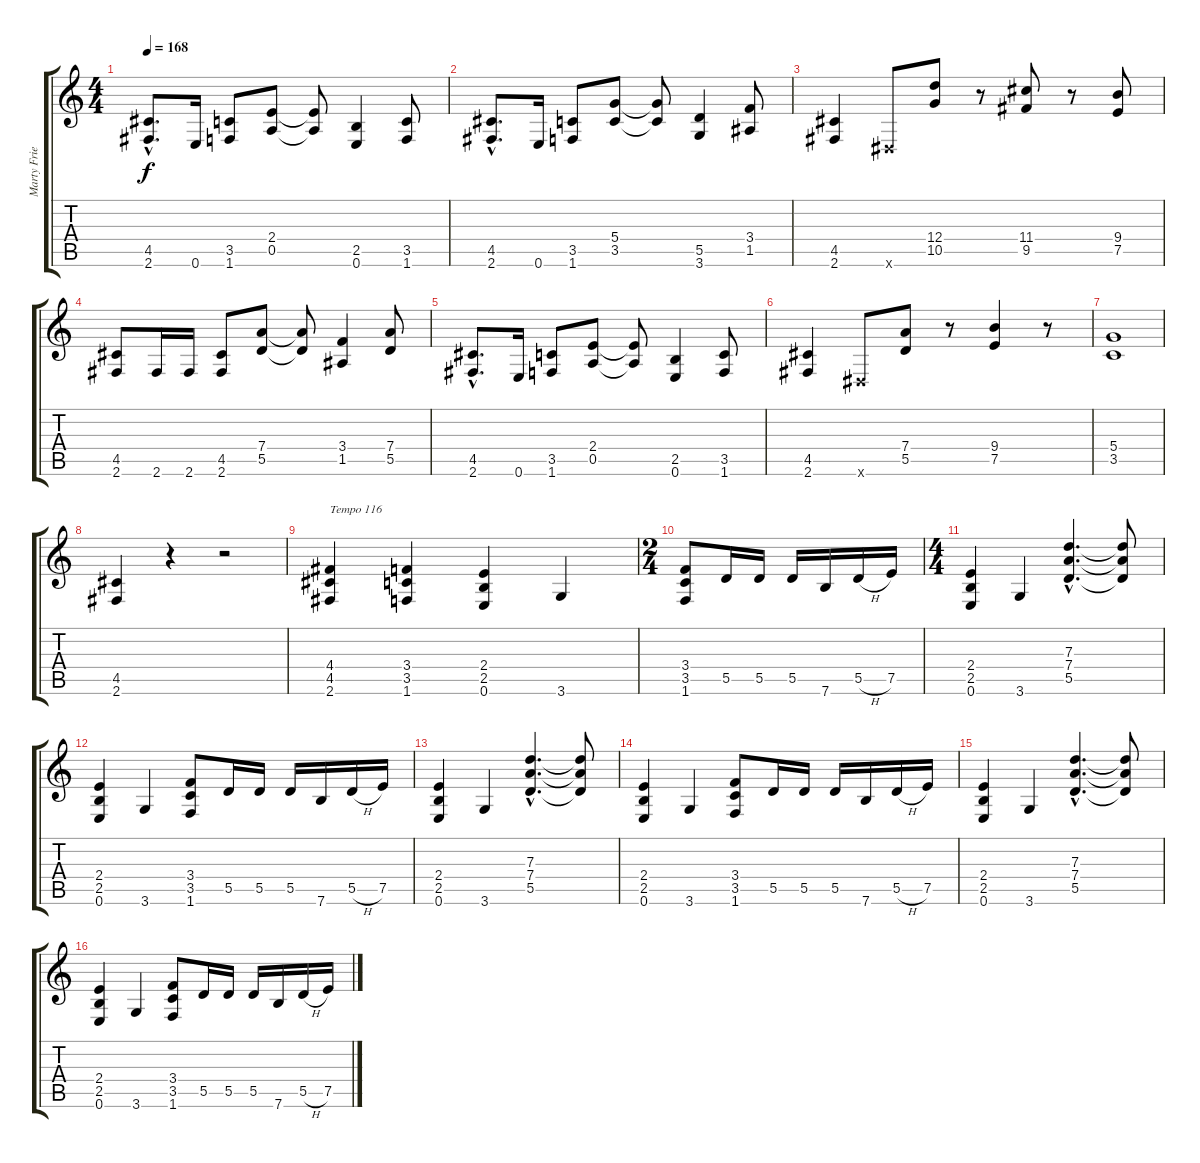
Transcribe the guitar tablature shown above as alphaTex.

\track ("Marty Friedman" "Marty Frie") {instrument distortionguitar}
\staff {score tabs}
\tuning (E4 B3 G3 D3 A2 E2) {hide}
\ts (4 4)
\tempo 168
\clef g2
\ks c
(4.5{hac} 2.6{hac}).8{d dy f} 0.6.16 (3.5 1.6).8 (2.4 0.5).8 (2.4{t} 0.5{t}).8 (2.5 0.6).4 (3.5 1.6).8 |
(4.5{hac} 2.6{hac}).8{d} 0.6.16 (3.5 1.6).8 (5.4 3.5).8 (5.4{t} 3.5{t}).8 (5.5 3.6).4 (3.4 1.5).8 |
(4.5 2.6).4 -1.6{x}.8 (12.4 10.5).8 r.8 (11.4 9.5).8 r.8 (9.4 7.5).8 |
(4.5 2.6).8 2.6.16 2.6.16 (4.5 2.6).8 (7.4 5.5).8 (7.4{t} 5.5{t}).8 (3.4 1.5).4 (7.4 5.5).8 |
(4.5{hac} 2.6{hac}).8{d} 0.6.16 (3.5 1.6).8 (2.4 0.5).8 (2.4{t} 0.5{t}).8 (2.5 0.6).4 (3.5 1.6).8 |
(4.5 2.6).4 -1.6{x}.8 (7.4 5.5).8 r.8 (9.4 7.5).4 r.8 |
(5.4 3.5).1 |
(4.5 2.6).4 r.4 r.2 |
(4.4 4.5 2.6).4{txt "Tempo 116"} (3.4 3.5 1.6).4 (2.4 2.5 0.6).4 3.6.4 |
\ts (2 4)
(3.4 3.5 1.6).8 5.5.16 5.5.16 5.5.16 7.6.16 5.5{h}.16 7.5.16 |
\ts (4 4)
(2.4 2.5 0.6).4 3.6.4 (7.3{hac} 7.4{hac} 5.5{hac}).4{d} (7.3{t} 7.4{t} 5.5{t}).8 |
(2.4 2.5 0.6).4 3.6.4 (3.4 3.5 1.6).8 5.5.16 5.5.16 5.5.16 7.6.16 5.5{h}.16 7.5.16 |
(2.4 2.5 0.6).4 3.6.4 (7.3{hac} 7.4{hac} 5.5{hac}).4{d} (7.3{t} 7.4{t} 5.5{t}).8 |
(2.4 2.5 0.6).4 3.6.4 (3.4 3.5 1.6).8 5.5.16 5.5.16 5.5.16 7.6.16 5.5{h}.16 7.5.16 |
(2.4 2.5 0.6).4 3.6.4 (7.3{hac} 7.4{hac} 5.5{hac}).4{d} (7.3{t} 7.4{t} 5.5{t}).8 |
(2.4 2.5 0.6).4 3.6.4 (3.4 3.5 1.6).8 5.5.16 5.5.16 5.5.16 7.6.16 5.5{h}.16 7.5.16
